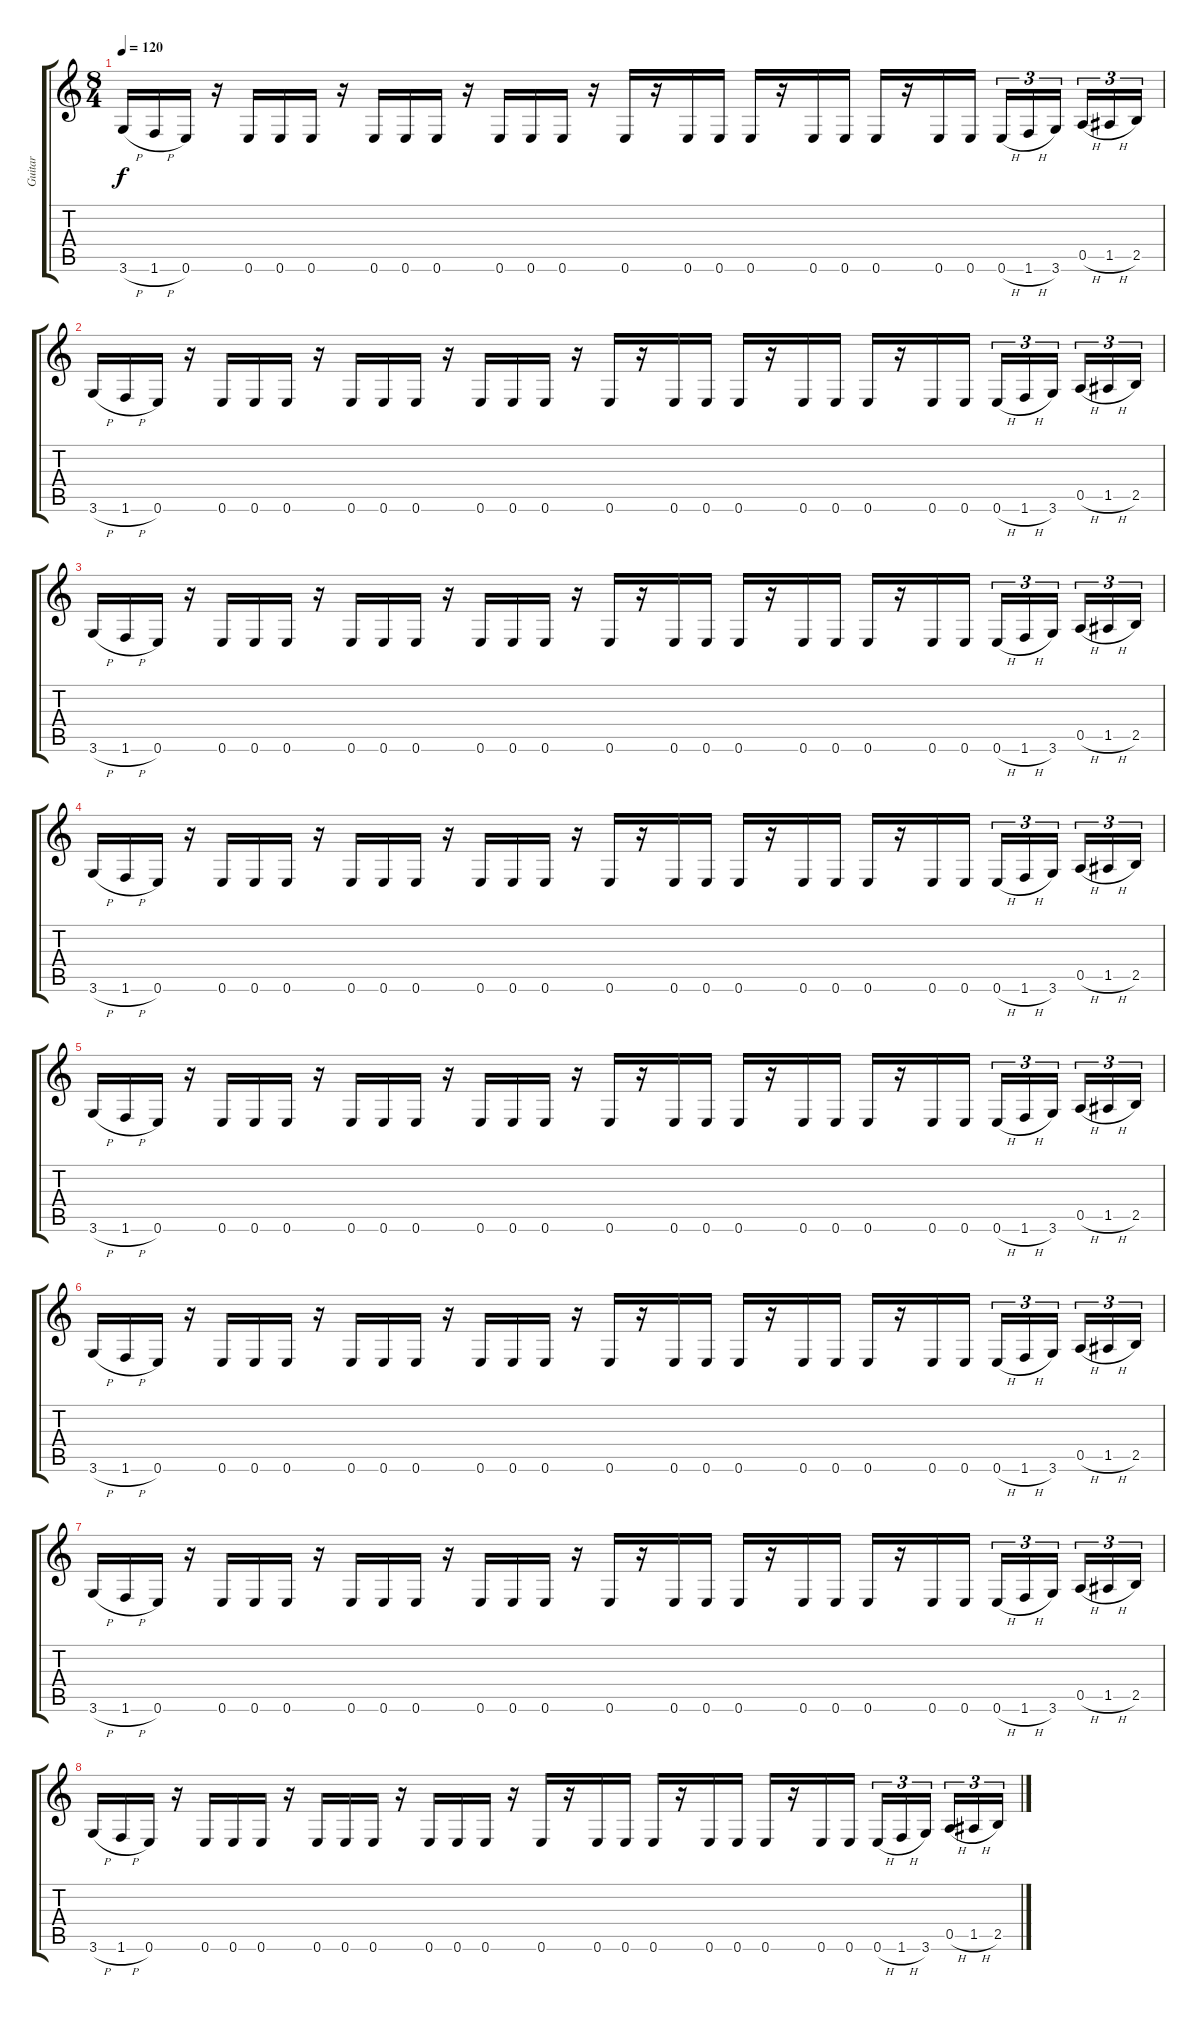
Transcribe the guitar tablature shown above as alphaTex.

\track ("Guitar" "Guitar") {instrument distortionguitar}
\staff {score tabs}
\tuning (E4 B3 G3 D3 A2 E2) {hide}
\ts (8 4)
\tempo 120
\clef g2
\ks c
3.6{h}.16{dy f} 1.6{h}.16 0.6.16 r.16 0.6.16 0.6.16 0.6.16 r.16 0.6.16 0.6.16 0.6.16 r.16 0.6.16 0.6.16 0.6.16 r.16 0.6.16 r.16 0.6.16 0.6.16 0.6.16 r.16 0.6.16 0.6.16 0.6.16 r.16 0.6.16 0.6.16 0.6{h}.16{tu (3 2)} 1.6{h}.16{tu (3 2)} 3.6.16{tu (3 2)} 0.5{h}.16{tu (3 2)} 1.5{h}.16{tu (3 2)} 2.5.16{tu (3 2)} |
3.6{h}.16 1.6{h}.16 0.6.16 r.16 0.6.16 0.6.16 0.6.16 r.16 0.6.16 0.6.16 0.6.16 r.16 0.6.16 0.6.16 0.6.16 r.16 0.6.16 r.16 0.6.16 0.6.16 0.6.16 r.16 0.6.16 0.6.16 0.6.16 r.16 0.6.16 0.6.16 0.6{h}.16{tu (3 2)} 1.6{h}.16{tu (3 2)} 3.6.16{tu (3 2)} 0.5{h}.16{tu (3 2)} 1.5{h}.16{tu (3 2)} 2.5.16{tu (3 2)} |
3.6{h}.16 1.6{h}.16 0.6.16 r.16 0.6.16 0.6.16 0.6.16 r.16 0.6.16 0.6.16 0.6.16 r.16 0.6.16 0.6.16 0.6.16 r.16 0.6.16 r.16 0.6.16 0.6.16 0.6.16 r.16 0.6.16 0.6.16 0.6.16 r.16 0.6.16 0.6.16 0.6{h}.16{tu (3 2)} 1.6{h}.16{tu (3 2)} 3.6.16{tu (3 2)} 0.5{h}.16{tu (3 2)} 1.5{h}.16{tu (3 2)} 2.5.16{tu (3 2)} |
3.6{h}.16 1.6{h}.16 0.6.16 r.16 0.6.16 0.6.16 0.6.16 r.16 0.6.16 0.6.16 0.6.16 r.16 0.6.16 0.6.16 0.6.16 r.16 0.6.16 r.16 0.6.16 0.6.16 0.6.16 r.16 0.6.16 0.6.16 0.6.16 r.16 0.6.16 0.6.16 0.6{h}.16{tu (3 2)} 1.6{h}.16{tu (3 2)} 3.6.16{tu (3 2)} 0.5{h}.16{tu (3 2)} 1.5{h}.16{tu (3 2)} 2.5.16{tu (3 2)} |
3.6{h}.16 1.6{h}.16 0.6.16 r.16 0.6.16 0.6.16 0.6.16 r.16 0.6.16 0.6.16 0.6.16 r.16 0.6.16 0.6.16 0.6.16 r.16 0.6.16 r.16 0.6.16 0.6.16 0.6.16 r.16 0.6.16 0.6.16 0.6.16 r.16 0.6.16 0.6.16 0.6{h}.16{tu (3 2)} 1.6{h}.16{tu (3 2)} 3.6.16{tu (3 2)} 0.5{h}.16{tu (3 2)} 1.5{h}.16{tu (3 2)} 2.5.16{tu (3 2)} |
3.6{h}.16 1.6{h}.16 0.6.16 r.16 0.6.16 0.6.16 0.6.16 r.16 0.6.16 0.6.16 0.6.16 r.16 0.6.16 0.6.16 0.6.16 r.16 0.6.16 r.16 0.6.16 0.6.16 0.6.16 r.16 0.6.16 0.6.16 0.6.16 r.16 0.6.16 0.6.16 0.6{h}.16{tu (3 2)} 1.6{h}.16{tu (3 2)} 3.6.16{tu (3 2)} 0.5{h}.16{tu (3 2)} 1.5{h}.16{tu (3 2)} 2.5.16{tu (3 2)} |
3.6{h}.16 1.6{h}.16 0.6.16 r.16 0.6.16 0.6.16 0.6.16 r.16 0.6.16 0.6.16 0.6.16 r.16 0.6.16 0.6.16 0.6.16 r.16 0.6.16 r.16 0.6.16 0.6.16 0.6.16 r.16 0.6.16 0.6.16 0.6.16 r.16 0.6.16 0.6.16 0.6{h}.16{tu (3 2)} 1.6{h}.16{tu (3 2)} 3.6.16{tu (3 2)} 0.5{h}.16{tu (3 2)} 1.5{h}.16{tu (3 2)} 2.5.16{tu (3 2)} |
3.6{h}.16 1.6{h}.16 0.6.16 r.16 0.6.16 0.6.16 0.6.16 r.16 0.6.16 0.6.16 0.6.16 r.16 0.6.16 0.6.16 0.6.16 r.16 0.6.16 r.16 0.6.16 0.6.16 0.6.16 r.16 0.6.16 0.6.16 0.6.16 r.16 0.6.16 0.6.16 0.6{h}.16{tu (3 2)} 1.6{h}.16{tu (3 2)} 3.6.16{tu (3 2)} 0.5{h}.16{tu (3 2)} 1.5{h}.16{tu (3 2)} 2.5.16{tu (3 2)}
